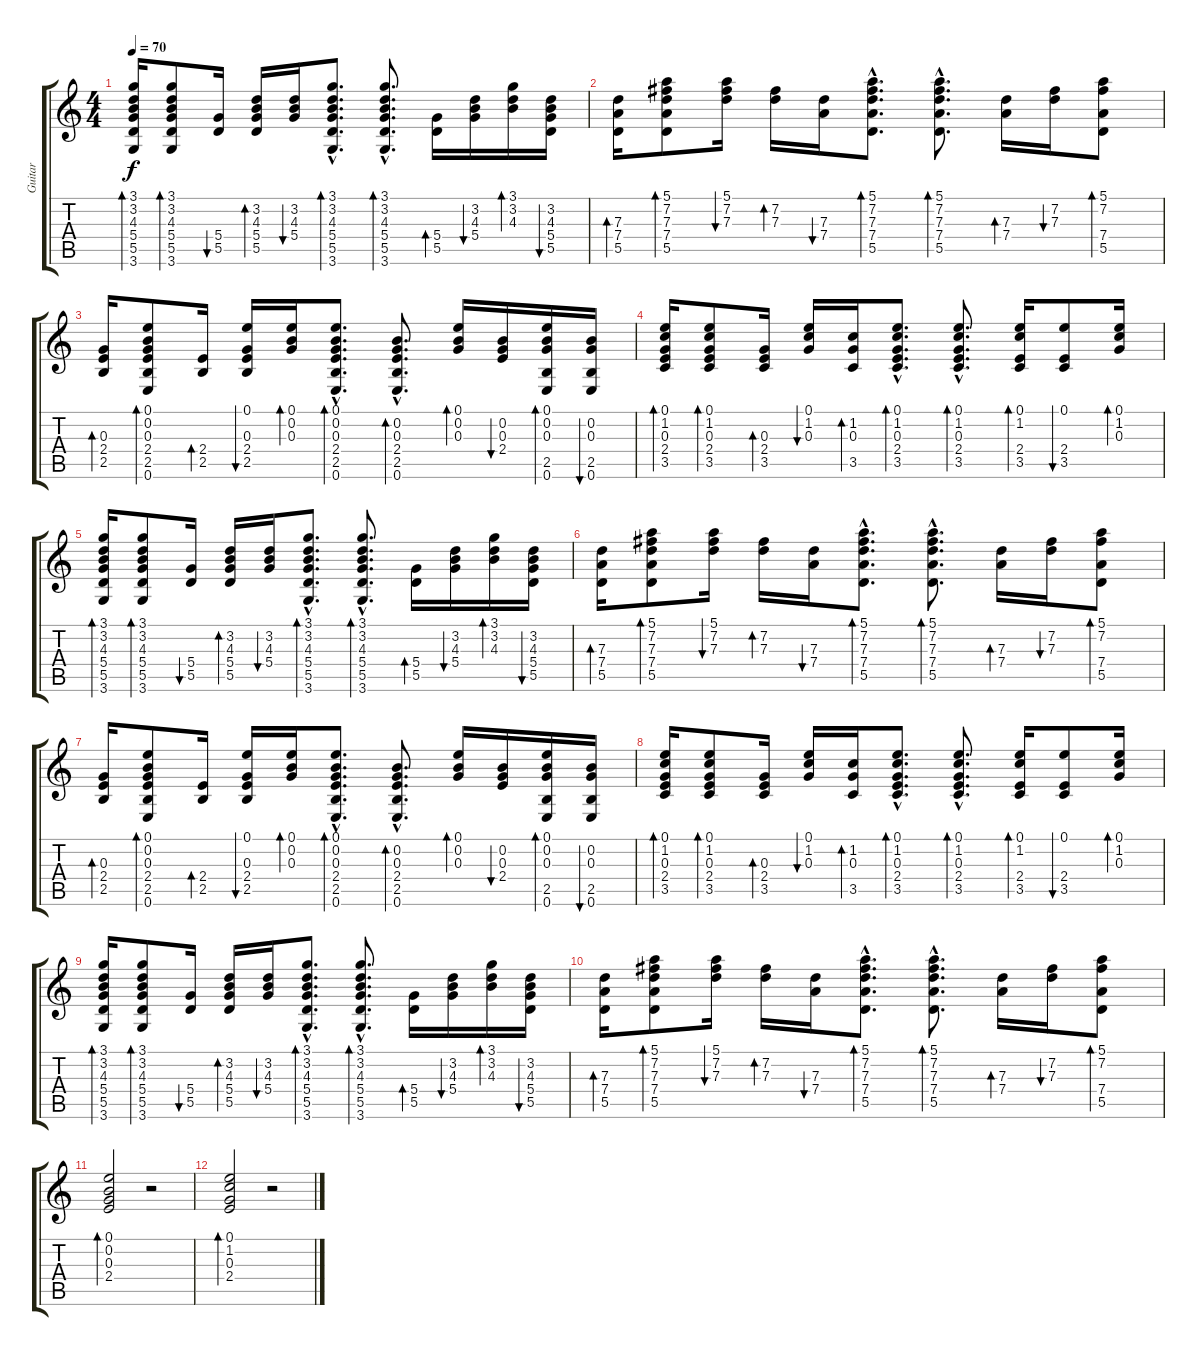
\track ("Guitar" "Guitar") {instrument acousticguitarsteel}
\staff {score tabs}
\tuning (E4 B3 G3 D3 A2 E2) {hide}
\ts (4 4)
\tempo 70
\clef g2
\ks c
(3.1 3.2 4.3 5.4 5.5 3.6).16{bd 30 dy f} (3.1 3.2 4.3 5.4 5.5 3.6).8{bd 30} (5.4 5.5).16{bu 30} (3.2 4.3 5.4 5.5).16{bd 30} (3.2 4.3 5.4).16{bu 30} (3.1{hac} 3.2{hac} 4.3{hac} 5.4{hac} 5.5{hac} 3.6{hac}).8{d bd 30} (3.1{hac} 3.2{hac} 4.3{hac} 5.4{hac} 5.5{hac} 3.6{hac}).8{d bd 30} (5.4 5.5).16{bd 30} (3.2 4.3 5.4).16{bu 30} (3.1 3.2 4.3).16{bd 30} (3.2 4.3 5.4 5.5).16{bu 30} |
(7.3 7.4 5.5).16{bd 30} (5.1 7.2 7.3 7.4 5.5).8{bd 30} (5.1 7.2 7.3).16{bu 30} (7.2 7.3).16{bd 30} (7.3 7.4).16{bu 30} (5.1{hac} 7.2{hac} 7.3{hac} 7.4{hac} 5.5{hac}).8{d bd 30} (5.1{hac} 7.2{hac} 7.3{hac} 7.4{hac} 5.5{hac}).8{d bd 30} (7.3 7.4).16{bd 30} (7.2 7.3).16{bu 30} (5.1 7.2 7.4 5.5).8{bd 30} |
(0.3 2.4 2.5).16{bd 30} (0.1 0.2 0.3 2.4 2.5 0.6).8{bd 30} (2.4 2.5).16{bd 30} (0.1 0.3 2.4 2.5).16{bu 30} (0.1 0.2 0.3).16{bd 30} (0.1{hac} 0.2{hac} 0.3{hac} 2.4{hac} 2.5{hac} 0.6{hac}).8{d bd 30} (0.2{hac} 0.3{hac} 2.4{hac} 2.5{hac} 0.6{hac}).8{d bd 30} (0.1 0.2 0.3).16{bd 30} (0.2 0.3 2.4).16{bu 30} (0.1 0.2 0.3 2.5 0.6).16{bd 30} (0.2 0.3 2.5 0.6).16{bu 30} |
(0.1 1.2 0.3 2.4 3.5).16{bd 30} (0.1 1.2 0.3 2.4 3.5).8{bd 30} (0.3 2.4 3.5).16{bd 30} (0.1 1.2 0.3).16{bu 30} (1.2 0.3 3.5).16{bd 30} (0.1{hac} 1.2{hac} 0.3{hac} 2.4{hac} 3.5{hac}).8{d bd 30} (0.1{hac} 1.2{hac} 0.3{hac} 2.4{hac} 3.5{hac}).8{d bd 30} (0.1 1.2 2.4 3.5).16{bd 30} (0.1 2.4 3.5).8{bu 30} (0.1 1.2 0.3).16{bd 30} |
(3.1 3.2 4.3 5.4 5.5 3.6).16{bd 30} (3.1 3.2 4.3 5.4 5.5 3.6).8{bd 30} (5.4 5.5).16{bu 30} (3.2 4.3 5.4 5.5).16{bd 30} (3.2 4.3 5.4).16{bu 30} (3.1{hac} 3.2{hac} 4.3{hac} 5.4{hac} 5.5{hac} 3.6{hac}).8{d bd 30} (3.1{hac} 3.2{hac} 4.3{hac} 5.4{hac} 5.5{hac} 3.6{hac}).8{d bd 30} (5.4 5.5).16{bd 30} (3.2 4.3 5.4).16{bu 30} (3.1 3.2 4.3).16{bd 30} (3.2 4.3 5.4 5.5).16{bu 30} |
(7.3 7.4 5.5).16{bd 30} (5.1 7.2 7.3 7.4 5.5).8{bd 30} (5.1 7.2 7.3).16{bu 30} (7.2 7.3).16{bd 30} (7.3 7.4).16{bu 30} (5.1{hac} 7.2{hac} 7.3{hac} 7.4{hac} 5.5{hac}).8{d bd 30} (5.1{hac} 7.2{hac} 7.3{hac} 7.4{hac} 5.5{hac}).8{d bd 30} (7.3 7.4).16{bd 30} (7.2 7.3).16{bu 30} (5.1 7.2 7.4 5.5).8{bd 30} |
(0.3 2.4 2.5).16{bd 30} (0.1 0.2 0.3 2.4 2.5 0.6).8{bd 30} (2.4 2.5).16{bd 30} (0.1 0.3 2.4 2.5).16{bu 30} (0.1 0.2 0.3).16{bd 30} (0.1{hac} 0.2{hac} 0.3{hac} 2.4{hac} 2.5{hac} 0.6{hac}).8{d bd 30} (0.2{hac} 0.3{hac} 2.4{hac} 2.5{hac} 0.6{hac}).8{d bd 30} (0.1 0.2 0.3).16{bd 30} (0.2 0.3 2.4).16{bu 30} (0.1 0.2 0.3 2.5 0.6).16{bd 30} (0.2 0.3 2.5 0.6).16{bu 30} |
(0.1 1.2 0.3 2.4 3.5).16{bd 30} (0.1 1.2 0.3 2.4 3.5).8{bd 30} (0.3 2.4 3.5).16{bd 30} (0.1 1.2 0.3).16{bu 30} (1.2 0.3 3.5).16{bd 30} (0.1{hac} 1.2{hac} 0.3{hac} 2.4{hac} 3.5{hac}).8{d bd 30} (0.1{hac} 1.2{hac} 0.3{hac} 2.4{hac} 3.5{hac}).8{d bd 30} (0.1 1.2 2.4 3.5).16{bd 30} (0.1 2.4 3.5).8{bu 30} (0.1 1.2 0.3).16{bd 30} |
(3.1 3.2 4.3 5.4 5.5 3.6).16{bd 30} (3.1 3.2 4.3 5.4 5.5 3.6).8{bd 30} (5.4 5.5).16{bu 30} (3.2 4.3 5.4 5.5).16{bd 30} (3.2 4.3 5.4).16{bu 30} (3.1{hac} 3.2{hac} 4.3{hac} 5.4{hac} 5.5{hac} 3.6{hac}).8{d bd 30} (3.1{hac} 3.2{hac} 4.3{hac} 5.4{hac} 5.5{hac} 3.6{hac}).8{d bd 30} (5.4 5.5).16{bd 30} (3.2 4.3 5.4).16{bu 30} (3.1 3.2 4.3).16{bd 30} (3.2 4.3 5.4 5.5).16{bu 30} |
(7.3 7.4 5.5).16{bd 30} (5.1 7.2 7.3 7.4 5.5).8{bd 30} (5.1 7.2 7.3).16{bu 30} (7.2 7.3).16{bd 30} (7.3 7.4).16{bu 30} (5.1{hac} 7.2{hac} 7.3{hac} 7.4{hac} 5.5{hac}).8{d bd 30} (5.1{hac} 7.2{hac} 7.3{hac} 7.4{hac} 5.5{hac}).8{d bd 30} (7.3 7.4).16{bd 30} (7.2 7.3).16{bu 30} (5.1 7.2 7.4 5.5).8{bd 30} |
(0.1 0.2 0.3 2.4).2{bd 120} r.2 |
(0.1 1.2 0.3 2.4).2{bd 120} r.2
